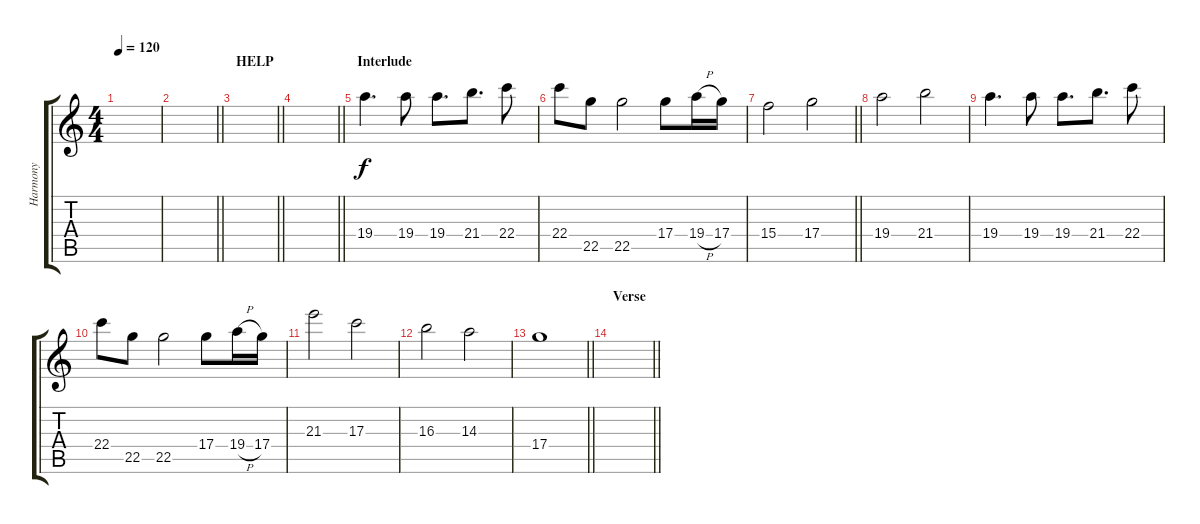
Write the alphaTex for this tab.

\track ("Harmony" "Harmony") {instrument overdrivenguitar}
\staff {score tabs}
\tuning (E4 B3 G3 D3 A2 E2) {hide}
\ts (4 4)
\tempo 120
\clef g2
\ks c
|
\barLineRight lightlight
|
\section ("" "HELP")
\barLineRight lightlight
|
\barLineRight lightlight
|
\section ("" "Interlude")
19.4.4{d} 19.4.8 19.4.8{d} 21.4.8{d} 22.4.8 |
22.4.8 22.5.8 22.5.2 17.4.8 19.4{h}.16 17.4.16 |
\barLineRight lightlight
15.4.2 17.4.2 |
19.4.2 21.4.2 |
19.4.4{d} 19.4.8 19.4.8{d} 21.4.8{d} 22.4.8 |
22.4.8 22.5.8 22.5.2 17.4.8 19.4{h}.16 17.4.16 |
21.3.2 17.3.2 |
16.3.2 14.3.2 |
\barLineRight lightlight
17.4.1 |
\section ("" "Verse")
\barLineRight lightlight
